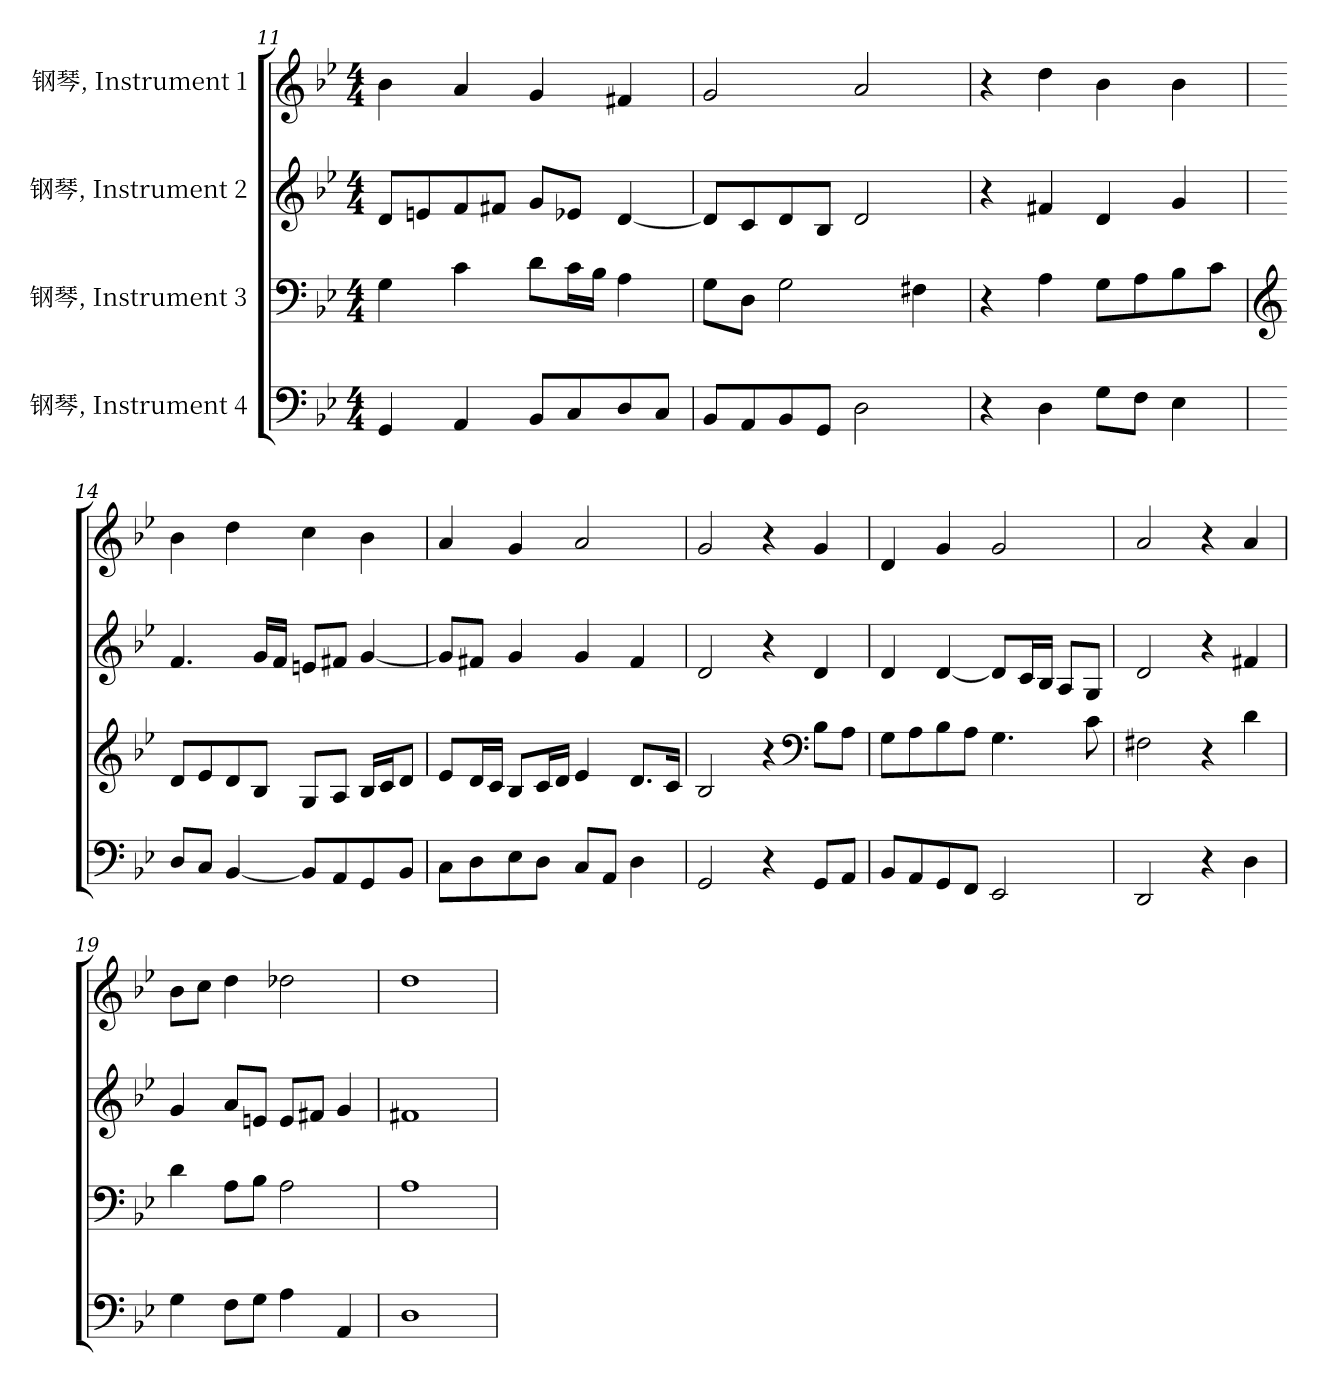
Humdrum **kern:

**kern	**kern	**kern	**kern
*part4	*part3	*part2	*part1
*staff4	*staff3	*staff2	*staff1
*I"钢琴, Instrument 4	*I"钢琴, Instrument 3	*I"钢琴, Instrument 2	*I"钢琴, Instrument 1
*clefF4	*clefF4	*clefG2	*clefG2
*k[b-e-]	*k[b-e-]	*k[b-e-]	*k[b-e-]
*M4/4	*M4/4	*M4/4	*M4/4
=11	=11	=11	=11
4GG/	4G\	8d/L	4b-\
.	.	8en/	.
4AA/	4c\	8f/	4a/
.	.	8f#X/J	.
8BB-/L	8d\L	8g/L	4g/
8C/	16c\L	8e-X/J	.
.	16B-\JJ	.	.
8D/	4A\	[4d/	4f#X/
8C/J	.	.	.
=12	=12	=12	=12
8BB-/L	8G\L	8d/L]	2g/
8AA/	8D\J	8c/	.
8BB-/	2G\	8d/	.
8GG/J	.	8B-/J	.
2D\	.	2d/	2a/
.	4F#X\	.	.
!!LO:PB:g=z
=13	=13	=13	=13
4r	4r	4r	4r
4D\	4A\	4f#X/	4dd\
8G\L	8G\L	4d/	4b-\
8F\J	8A\	.	.
4E-\	8B-\	4g/	4b-\
.	8c\J	.	.
=14	=14	=14	=14
*	*clefG2	*	*
8D/L	8d/L	4.f/	4b-\
8C/J	8e-/	.	.
[4BB-/	8d/	.	4dd\
.	8B-/J	16g/LL	.
.	.	16f/JJ	.
8BB-/L]	8G/L	8en/L	4cc\
8AA/	8A/J	8f#X/J	.
8GG/	16B-/LL	[4g/	4b-\
.	16c/J	.	.
8BB-/J	8d/J	.	.
=15	=15	=15	=15
8C\L	8e-/L	8g/L]	4a/
8D\	16d/L	8f#X/J	.
.	16c/JJ	.	.
8E-\	8B-/L	4g/	4g/
8D\J	16c/L	.	.
.	16d/JJ	.	.
8C/L	4e-/	4g/	2a/
8AA/J	.	.	.
4D\	8.d/L	4f#/	.
.	16c/Jk	.	.
=16	=16	=16	=16
2GG/	2B-/	2d/	2g/
4r	4r	4r	4r
*	*clefF4	*	*
8GG/L	8B-\L	4d/	4g/
8AA/J	8A\J	.	.
!!LO:LB:g=z
=17	=17	=17	=17
8BB-/L	8G\L	4d/	4d/
8AA/	8A\	.	.
8GG/	8B-\	[4d/	4g/
8FF/J	8A\J	.	.
2EE-/	4.G\	8d/L]	2g/
.	.	16c/L	.
.	.	16B-/JJ	.
.	.	8A/L	.
.	8c\	8G/J	.
=18	=18	=18	=18
2DD/	2F#X\	2d/	2a/
4r	4r	4r	4r
4D\	4d\	4f#X/	4a/
=19	=19	=19	=19
4G\	4d\	4g/	8b-\L
.	.	.	8cc\J
8F\L	8A\L	8a/L	4dd\
8G\J	8B-\J	8en/J	.
4A\	2A\	8e/L	2dd-X\
.	.	8f#X/J	.
4AA/	.	4g/	.
=20	=20	=20	=20
1D	1A	1f#X	1dd
=	=	=	=
*-	*-	*-	*-
